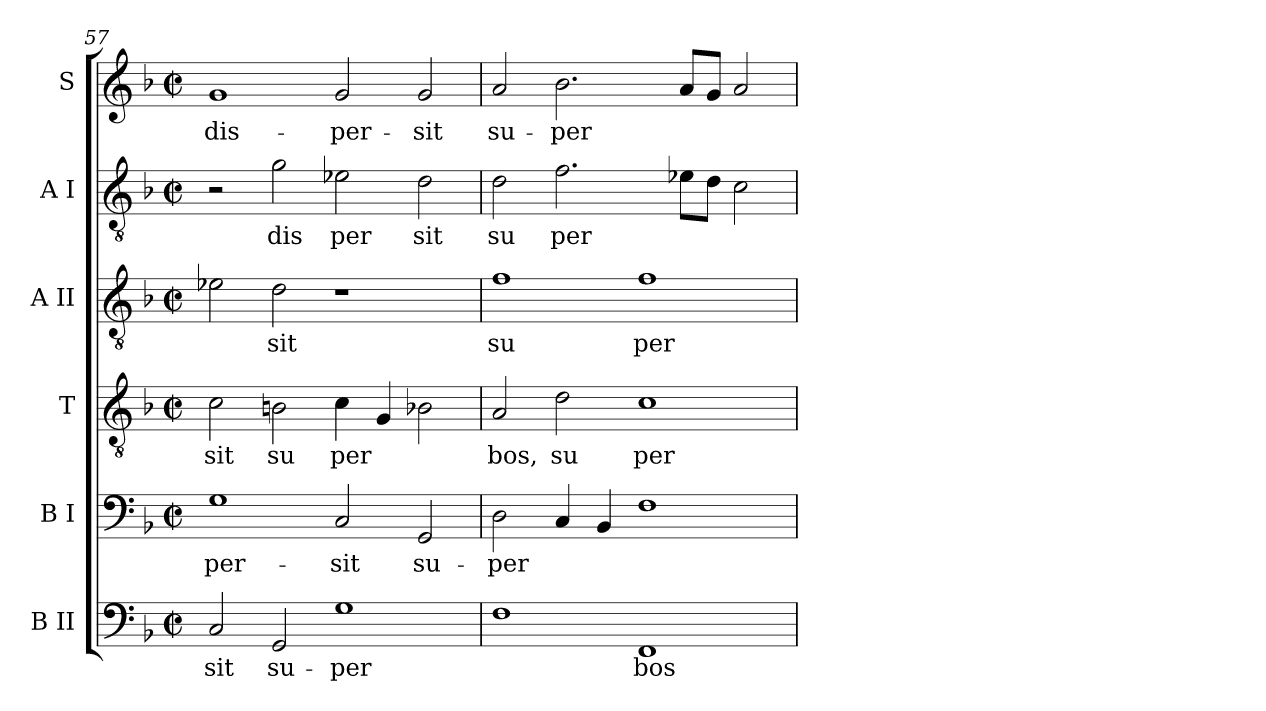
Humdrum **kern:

**kern	**text	**kern	**text	**kern	**text	**kern	**text	**kern	**text	**kern	**text
*part6	*part6	*part5	*part5	*part4	*part4	*part3	*part3	*part2	*part2	*part1	*part1
*staff6	*staff6	*staff5	*staff5	*staff4	*staff4	*staff3	*staff3	*staff2	*staff2	*staff1	*staff1
*I"B II	*	*I"B I	*	*I"T	*	*I"A II	*	*I"A I	*	*I"S	*
*I'B II	*	*I'B I	*	*I'T	*	*I'A II	*	*I'A I	*	*I'S	*
*clefF4	*	*clefF4	*	*clefGv2	*	*clefGv2	*	*clefGv2	*	*clefG2	*
*k[b-]	*	*k[b-]	*	*k[b-]	*	*k[b-]	*	*k[b-]	*	*k[b-]	*
*F:	*	*F:	*	*F:	*	*F:	*	*F:	*	*F:	*
*M2/2	*	*M2/2	*	*M2/2	*	*M2/2	*	*M2/2	*	*M2/2	*
*met(c|)	*	*met(c|)	*	*met(c|)	*	*met(c|)	*	*met(c|)	*	*met(c|)	*
=57	=57	=57	=57	=57	=57	=57	=57	=57	=57	=57	=57
!	!LO:LY:b:cj	!	!LO:LY:b:cj	!	!LO:LY:b:cj	!	!LO:LY:b:cj	!	!	!	!LO:LY:b:cj
2C/	-sit	1G	-per-	2c\	sit	2e-X\	.	2r	.	1g	dis-
!	!LO:LY:b:cj	!	!	!	!LO:LY:b:cj	!	!LO:LY:b:cj	!	!LO:LY:b:cj	!	!
2GG/	su-	.	.	2Bn\	su	2d\	sit	2g\	dis	.	.
!	!LO:LY:b:cj	!	!LO:LY:b:cj	!	!LO:LY:b:cj	!	!	!	!LO:LY:b:cj	!	!LO:LY:b:cj
1G	-per-	2C/	-sit	4c\	per	1r	.	2e-X\	per	2g/	-per-
!	!	!	!	!	!LO:LY:b:cj	!	!	!	!	!	!
.	.	.	.	4G/	.	.	.	.	.	.	.
!	!	!	!LO:LY:b:cj	!	!LO:LY:b:cj	!	!	!	!LO:LY:b:cj	!	!LO:LY:b:cj
.	.	2GG/	su-	2B-X\	.	.	.	2d\	sit	2g/	-sit
=58	=58	=58	=58	=58	=58	=58	=58	=58	=58	=58	=58
!	!LO:LY:b:cj	!	!LO:LY:b:cj	!	!LO:LY:b:cj	!	!LO:LY:b:cj	!	!LO:LY:b:cj	!	!LO:LY:b:cj
1F	--	2D\	-per-	2A/	bos,	1f	su	2d\	su	2a/	su-
!	!	!	!LO:LY:b:cj	!	!LO:LY:b:cj	!	!	!	!LO:LY:b:cj	!	!LO:LY:b:cj
.	.	4C/	--	2d\	su	.	.	2.f\	per	2.b-\	-per-
!	!	!	!LO:LY:b:cj	!	!	!	!	!	!	!	!
.	.	4BB-/	--	.	.	.	.	.	.	.	.
!	!LO:LY:b:cj	!	!LO:LY:b:cj	!	!LO:LY:b:cj	!	!LO:LY:b:cj	!	!	!	!
1FF	-bos	1F	--	1c	per	1f	per	.	.	.	.
!	!	!	!	!	!	!	!	!	!LO:LY:b:cj	!	!LO:LY:b:cj
.	.	.	.	.	.	.	.	8e-\L	.	8a/L	--
!	!	!	!	!	!	!	!	!	!LO:LY:b:cj	!	!LO:LY:b:cj
.	.	.	.	.	.	.	.	8d\J	.	8g/J	--
!	!	!	!	!	!	!	!	!	!LO:LY:b:cj	!	!LO:LY:b:cj
.	.	.	.	.	.	.	.	2c\	.	2a/	--
=	=	=	=	=	=	=	=	=	=	=	=
*-	*-	*-	*-	*-	*-	*-	*-	*-	*-	*-	*-
